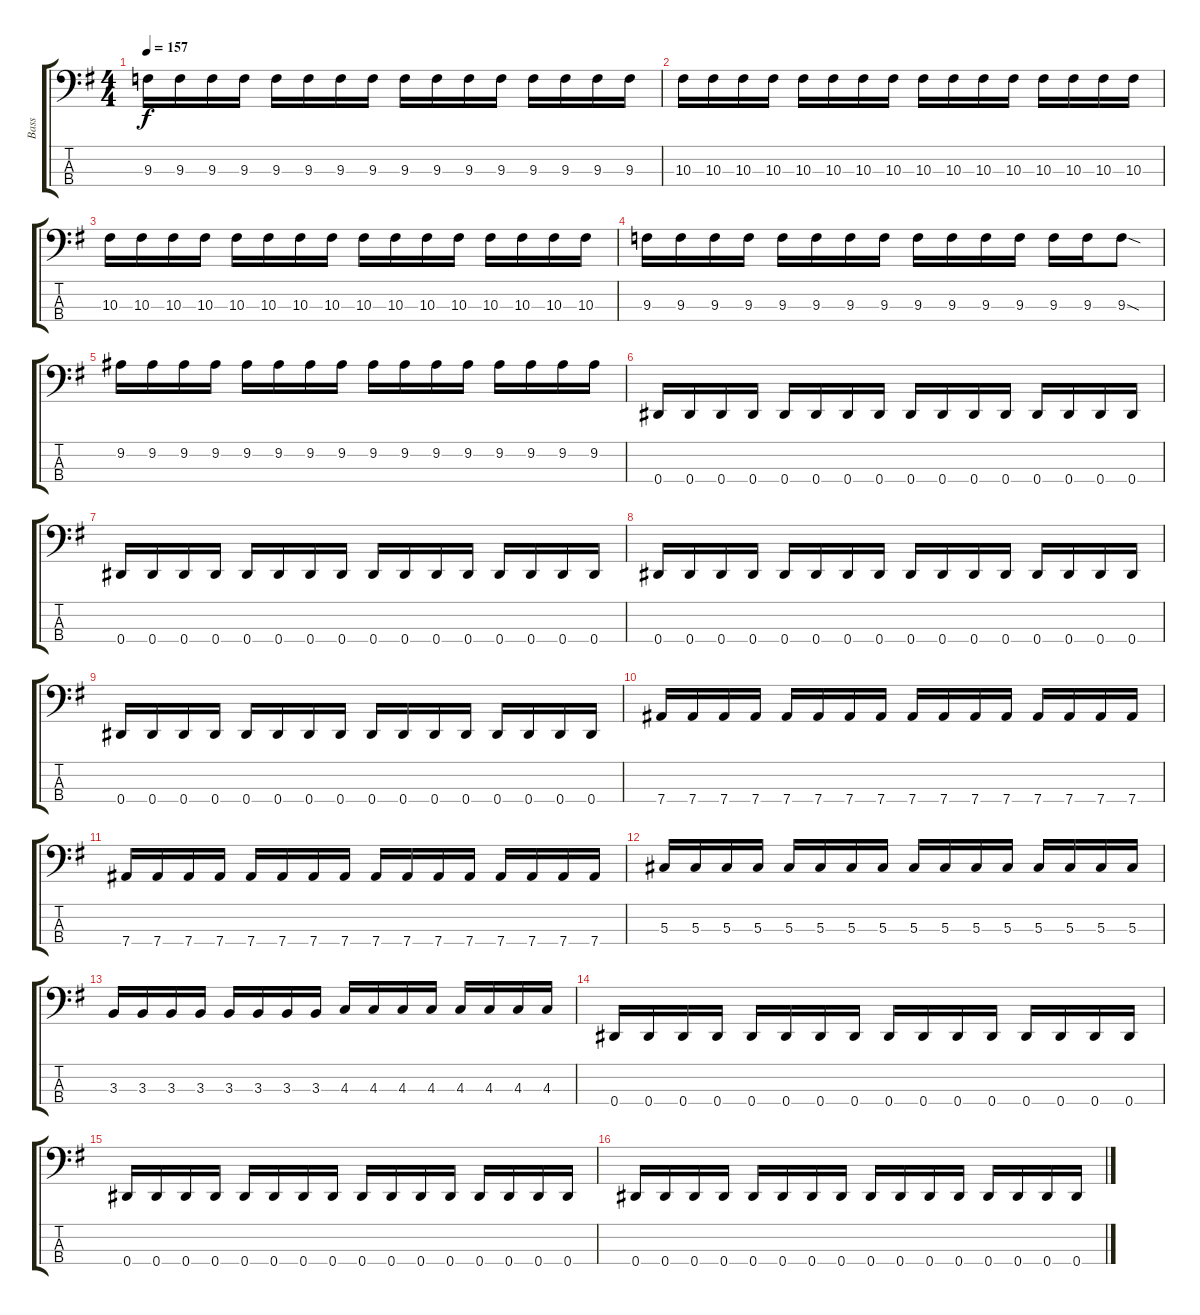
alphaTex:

\track ("Bass" "Bass") {instrument electricbasspick}
\staff {score tabs}
\tuning (Gb2 Db2 Ab1 Eb1) {hide}
\ts (4 4)
\tempo 157
\clef f4
\ks eminor
9.3.16{dy f} 9.3.16 9.3.16 9.3.16 9.3.16 9.3.16 9.3.16 9.3.16 9.3.16 9.3.16 9.3.16 9.3.16 9.3.16 9.3.16 9.3.16 9.3.16 |
10.3.16 10.3.16 10.3.16 10.3.16 10.3.16 10.3.16 10.3.16 10.3.16 10.3.16 10.3.16 10.3.16 10.3.16 10.3.16 10.3.16 10.3.16 10.3.16 |
10.3.16 10.3.16 10.3.16 10.3.16 10.3.16 10.3.16 10.3.16 10.3.16 10.3.16 10.3.16 10.3.16 10.3.16 10.3.16 10.3.16 10.3.16 10.3.16 |
9.3.16 9.3.16 9.3.16 9.3.16 9.3.16 9.3.16 9.3.16 9.3.16 9.3.16 9.3.16 9.3.16 9.3.16 9.3.16 9.3.16 9.3{sod}.8 |
9.2.16 9.2.16 9.2.16 9.2.16 9.2.16 9.2.16 9.2.16 9.2.16 9.2.16 9.2.16 9.2.16 9.2.16 9.2.16 9.2.16 9.2.16 9.2.16 |
0.4.16 0.4.16 0.4.16 0.4.16 0.4.16 0.4.16 0.4.16 0.4.16 0.4.16 0.4.16 0.4.16 0.4.16 0.4.16 0.4.16 0.4.16 0.4.16 |
0.4.16 0.4.16 0.4.16 0.4.16 0.4.16 0.4.16 0.4.16 0.4.16 0.4.16 0.4.16 0.4.16 0.4.16 0.4.16 0.4.16 0.4.16 0.4.16 |
0.4.16 0.4.16 0.4.16 0.4.16 0.4.16 0.4.16 0.4.16 0.4.16 0.4.16 0.4.16 0.4.16 0.4.16 0.4.16 0.4.16 0.4.16 0.4.16 |
0.4.16 0.4.16 0.4.16 0.4.16 0.4.16 0.4.16 0.4.16 0.4.16 0.4.16 0.4.16 0.4.16 0.4.16 0.4.16 0.4.16 0.4.16 0.4.16 |
7.4.16 7.4.16 7.4.16 7.4.16 7.4.16 7.4.16 7.4.16 7.4.16 7.4.16 7.4.16 7.4.16 7.4.16 7.4.16 7.4.16 7.4.16 7.4.16 |
7.4.16 7.4.16 7.4.16 7.4.16 7.4.16 7.4.16 7.4.16 7.4.16 7.4.16 7.4.16 7.4.16 7.4.16 7.4.16 7.4.16 7.4.16 7.4.16 |
5.3.16 5.3.16 5.3.16 5.3.16 5.3.16 5.3.16 5.3.16 5.3.16 5.3.16 5.3.16 5.3.16 5.3.16 5.3.16 5.3.16 5.3.16 5.3.16 |
3.3.16 3.3.16 3.3.16 3.3.16 3.3.16 3.3.16 3.3.16 3.3.16 4.3.16 4.3.16 4.3.16 4.3.16 4.3.16 4.3.16 4.3.16 4.3.16 |
0.4.16 0.4.16 0.4.16 0.4.16 0.4.16 0.4.16 0.4.16 0.4.16 0.4.16 0.4.16 0.4.16 0.4.16 0.4.16 0.4.16 0.4.16 0.4.16 |
0.4.16 0.4.16 0.4.16 0.4.16 0.4.16 0.4.16 0.4.16 0.4.16 0.4.16 0.4.16 0.4.16 0.4.16 0.4.16 0.4.16 0.4.16 0.4.16 |
0.4.16 0.4.16 0.4.16 0.4.16 0.4.16 0.4.16 0.4.16 0.4.16 0.4.16 0.4.16 0.4.16 0.4.16 0.4.16 0.4.16 0.4.16 0.4.16
